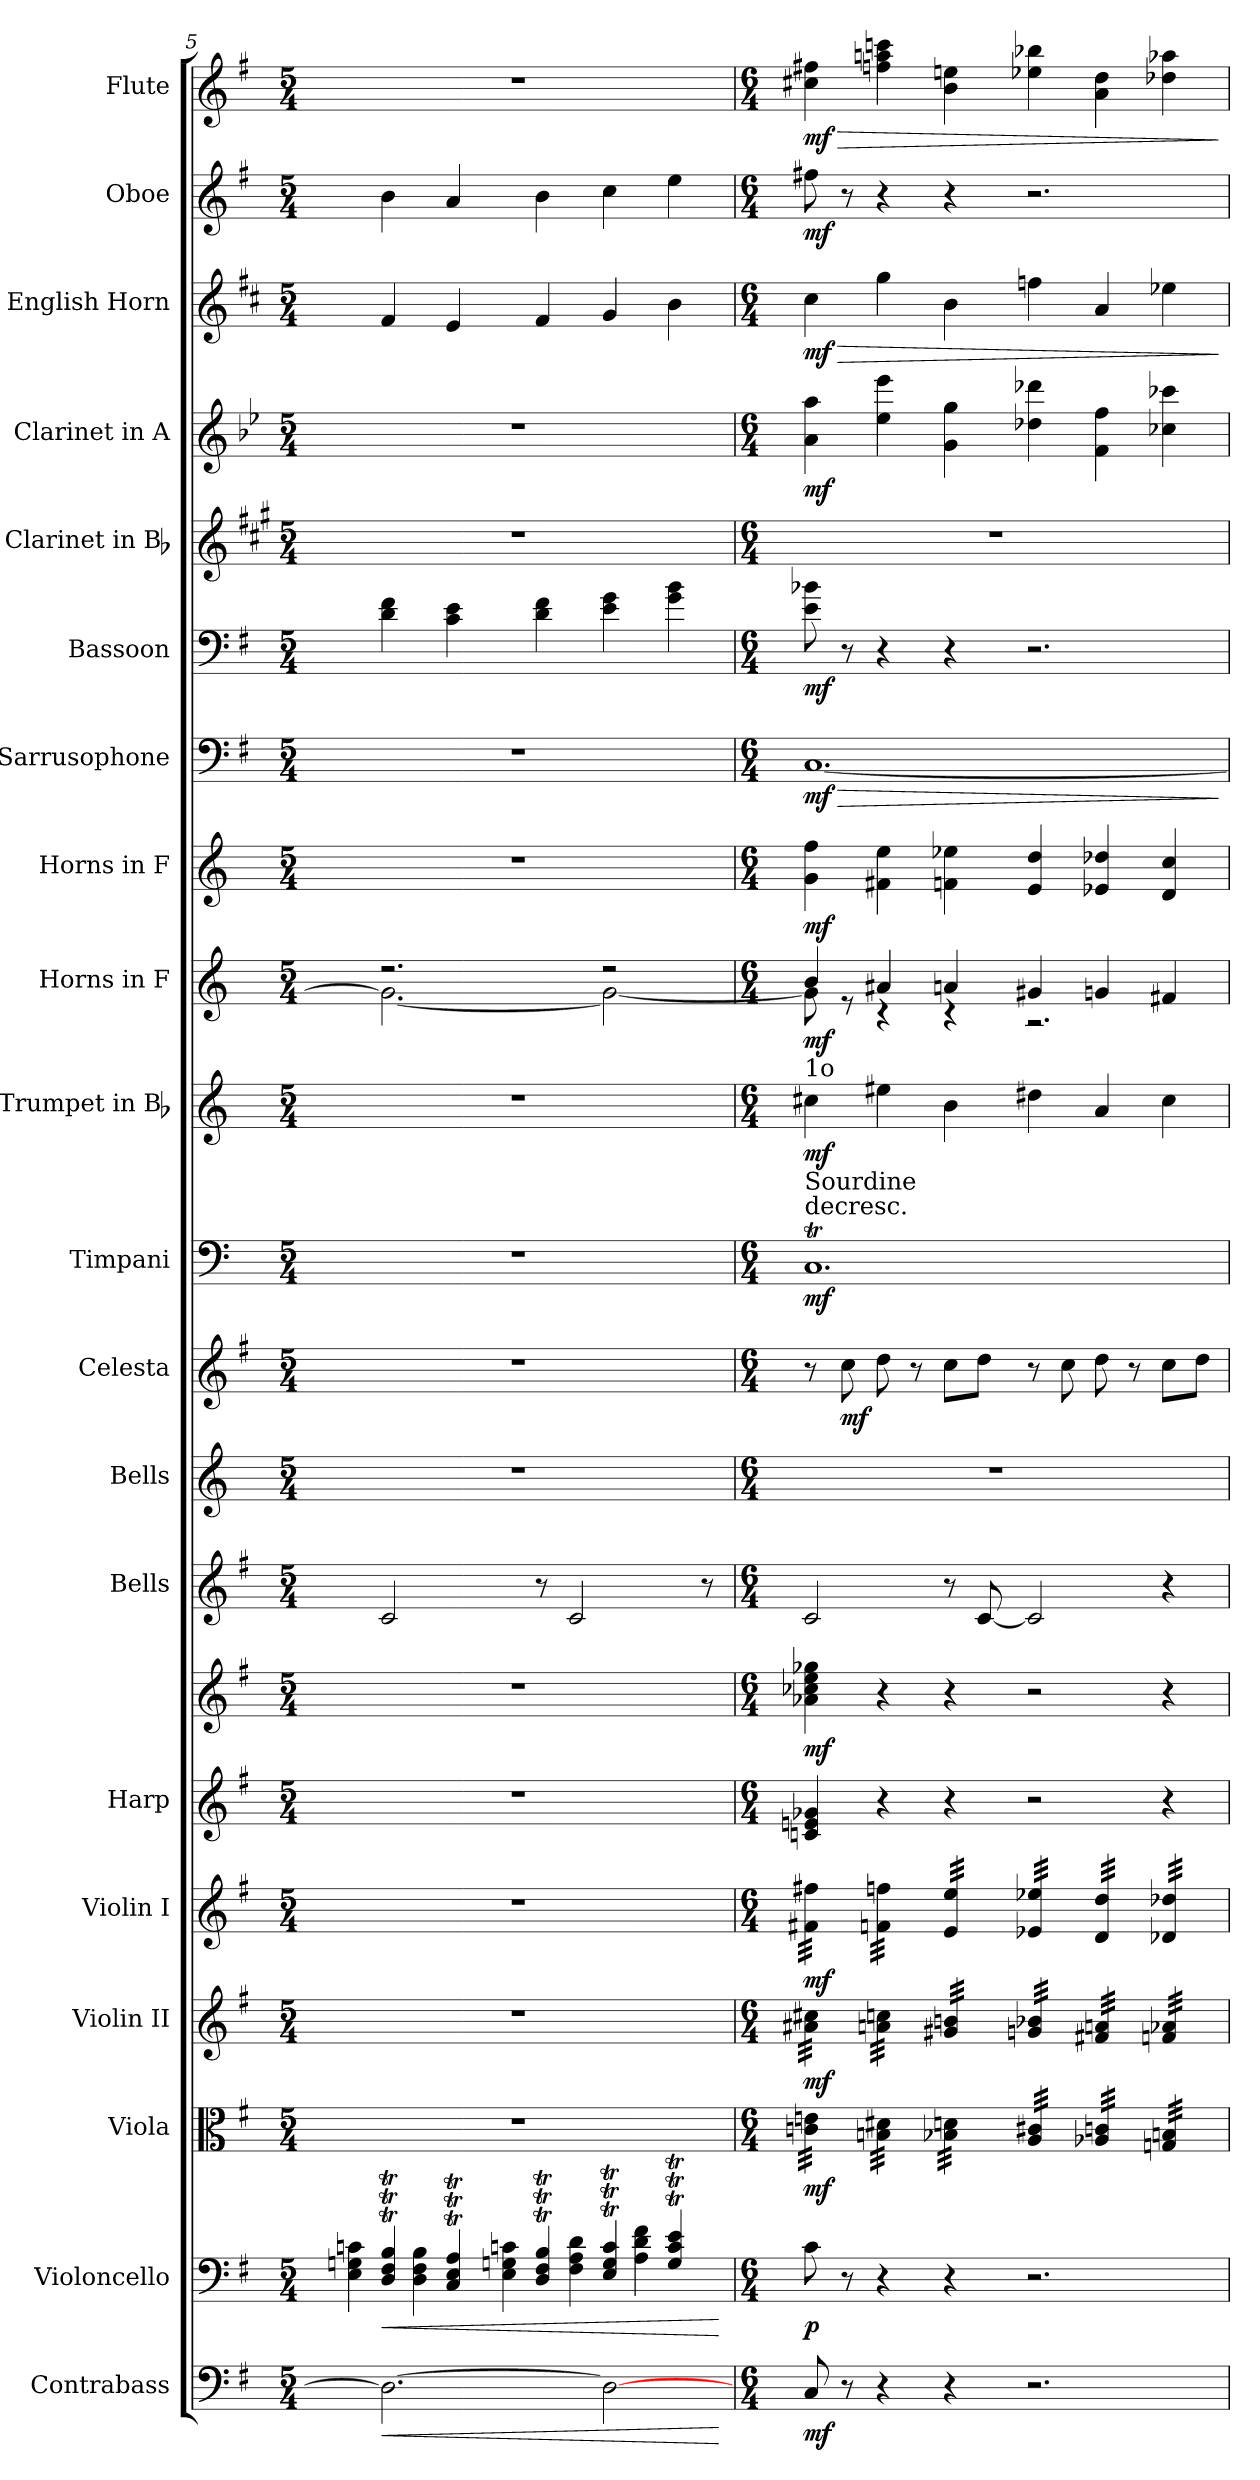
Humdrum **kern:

**kern	**dynam	**kern	**dynam	**kern	**dynam	**kern	**dynam	**kern	**dynam	**kern	**kern	**dynam	**kern	**kern	**kern	**dynam	**kern	**dynam	**kern	**dynam	**kern	**dynam	**kern	**dynam	**kern	**dynam	**kern	**dynam	**kern	**kern	**dynam	**kern	**dynam	**kern	**dynam	**kern	**dynam
*part20	*part20	*part19	*part19	*part18	*part18	*part17	*part17	*part16	*part16	*part15	*part15	*part15	*part14	*part13	*part12	*part12	*part11	*part11	*part10	*part10	*part9	*part9	*part8	*part8	*part7	*part7	*part6	*part6	*part5	*part4	*part4	*part3	*part3	*part2	*part2	*part1	*part1
*staff21	*staff21	*staff20	*staff20	*staff19	*staff19	*staff18	*staff18	*staff17	*staff17	*staff16	*staff15	*staff15/16	*staff14	*staff13	*staff12	*staff12	*staff11	*staff11	*staff10	*staff10	*staff9	*staff9	*staff8	*staff8	*staff7	*staff7	*staff6	*staff6	*staff5	*staff4	*staff4	*staff3	*staff3	*staff2	*staff2	*staff1	*staff1
*I"Contrabass	*	*I"Violoncello	*	*I"Viola	*	*I"Violin II	*	*I"Violin I	*	*I"Harp	*	*	*I"Bells	*I"Bells	*I"Celesta	*	*I"Timpani	*	*I"Trumpet in Bb	*	*I"Horns in F	*	*I"Horns in F	*	*I"Sarrusophone	*	*I"Bassoon	*	*I"Clarinet in Bb	*I"Clarinet in A	*	*I"English Horn	*	*I"Oboe	*	*I"Flute	*
*I'Cb.	*	*I'Vc.	*	*I'Vla.	*	*I'Vln. II	*	*I'Vln. I	*	*I'Hp	*	*	*	*	*I'Clst	*	*I'Timp.	*	*I'Tpt.	*	*I'Hn.	*	*I'Hn.	*	*I'Sarr.	*	*I'Bsn.	*	*I'Cl.	*I'Cl.	*	*	*	*I'Ob.	*	*I'Fl.	*
*clefF4	*	*clefF4	*	*clefC3	*	*clefG2	*	*clefG2	*	*clefG2	*clefG2	*	*clefG2	*clefG2	*clefG2	*	*clefF4	*	*clefG2	*	*clefG2	*	*clefG2	*	*clefF4	*	*clefF4	*	*clefG2	*clefG2	*	*clefG2	*	*clefG2	*	*clefG2	*
*ITrd7c12	*	*	*	*	*	*	*	*	*	*	*	*	*	*	*ITrd-7c-12	*	*	*	*ITrd1c2	*	*ITrd4c7	*	*ITrd4c7	*	*	*	*	*	*ITrd1c2	*ITrd2c3	*	*ITrd4c7	*	*	*	*	*
*k[f#]	*	*k[f#]	*	*k[f#]	*	*k[f#]	*	*k[f#]	*	*k[f#]	*k[f#]	*	*k[f#]	*k[]	*k[f#]	*	*k[]	*	*k[b-e-]	*	*k[b-]	*	*k[b-]	*	*k[f#]	*	*k[f#]	*	*k[f#]	*k[f#]	*	*k[f#]	*	*k[f#]	*	*k[f#]	*
*G:	*	*G:	*	*G:	*	*G:	*	*G:	*	*G:	*G:	*	*G:	*	*G:	*	*C:	*	*B-:	*	*F:	*	*F:	*	*G:	*	*G:	*	*G:	*G:	*	*G:	*	*G:	*	*G:	*
*M5/4	*	*M5/4	*	*M5/4	*	*M5/4	*	*M5/4	*	*M5/4	*M5/4	*	*M5/4	*M5/4	*M5/4	*	*M5/4	*	*M5/4	*	*M5/4	*	*M5/4	*	*M5/4	*	*M5/4	*	*M5/4	*M5/4	*	*M5/4	*	*M5/4	*	*M5/4	*
=5	=5	=5	=5	=5	=5	=5	=5	=5	=5	=5	=5	=5	=5	=5	=5	=5	=5	=5	=5	=5	=5	=5	=5	=5	=5	=5	=5	=5	=5	=5	=5	=5	=5	=5	=5	=5	=5
!	!LO:HP:b	!	!LO:HP:b	!	!	!	!	!	!	!	!	!	!	!	!	!	!	!	!	!	!	!	!	!	!	!	!	!	!	!	!	!	!	!	!	!	!
*	*	*^	*	*	*	*	*	*	*	*	*	*	*	*	*	*	*	*	*	*	*^	*	*	*	*	*	*	*	*	*	*	*	*	*	*	*	*
2.DD_	<	4DT 4F#T 4BT	4E 4G 4c	<	4%5r	.	4%5r	.	4%5r	.	4%5r	4%5r	.	2c	4%5r	4%5r	.	4%5r	.	4%5r	.	2.rdd	2.c_	.	4%5r	.	4%5r	.	4d 4f#	.	4%5r	4%5r	.	4B	.	4b	.	4%5r	.
.	.	4CT 4ET 4AT	4D 4F# 4B	.	.	.	.	.	.	.	.	.	.	.	.	.	.	.	.	.	.	.	.	.	.	.	.	.	4c 4e	.	.	.	.	4A	.	4a	.	.	.
.	.	4DT 4F#T 4BT	4E 4G 4c	.	.	.	.	.	.	.	.	.	.	8r	.	.	.	.	.	.	.	.	.	.	.	.	.	.	4d 4f#	.	.	.	.	4B	.	4b	.	.	.
.	.	.	.	.	.	.	.	.	.	.	.	.	.	2c	.	.	.	.	.	.	.	.	.	.	.	.	.	.	.	.	.	.	.	.	.	.	.	.	.
2DD_	.	4ET 4GT 4cT	4F# 4A 4d	.	.	.	.	.	.	.	.	.	.	.	.	.	.	.	.	.	.	2rdd	2c_	.	.	.	.	.	4e 4g	.	.	.	.	4c	.	4cc	.	.	.
.	.	4GT 4cT 4eT	4A 4d 4f#	.	.	.	.	.	.	.	.	.	.	.	.	.	.	.	.	.	.	.	.	.	.	.	.	.	4g 4b	.	.	.	.	4e	.	4ee	.	.	.
.	.	.	.	.	.	.	.	.	.	.	.	.	.	8r	.	.	.	.	.	.	.	.	.	.	.	.	.	.	.	.	.	.	.	.	.	.	.	.	.
*	*	*v	*v	*	*	*	*	*	*	*	*	*	*	*	*	*	*	*	*	*	*	*v	*v	*	*	*	*	*	*	*	*	*	*	*	*	*	*	*	*
.	[	.	[	.	.	.	.	.	.	.	.	.	.	.	.	.	.	.	.	.	.	.	.	.	.	.	.	.	.	.	.	.	.	.	.	.	.
=6	=6	=6	=6	=6	=6	=6	=6	=6	=6	=6	=6	=6	=6	=6	=6	=6	=6	=6	=6	=6	=6	=6	=6	=6	=6	=6	=6	=6	=6	=6	=6	=6	=6	=6	=6	=6	=6
*M6/4	*	*M6/4	*	*M6/4	*	*M6/4	*	*M6/4	*	*M6/4	*M6/4	*	*M6/4	*M6/4	*M6/4	*	*M6/4	*	*M6/4	*	*M6/4	*	*M6/4	*	*M6/4	*	*M6/4	*	*M6/4	*M6/4	*	*M6/4	*	*M6/4	*	*M6/4	*
*	*	*	*	*	*	*	*	*	*	*	*	*	*	*	*	*	*	*	*	*	*^	*	*	*	*	*	*	*	*	*	*	*	*	*	*	*	*
!	!	!	!	!	!	!	!	!	!	!	!	!	!	!	!	!	!	!	!LO:TX:a:t=1o	!	!	!	!	!	!	!	!	!	!	!	!	!	!	!	!	!	!	!
!	!	!	!	!	!	!	!	!	!	!	!	!	!	!	!	!	!	!	!LO:TX:b:t=Sourdine	!	!	!	!	!	!	!	!	!	!	!	!	!	!	!	!	!	!	!
!	!	!	!	!	!	!	!	!	!	!	!	!	!	!	!	!	!LO:TX:t=decresc.	!	!	!	!	!	!	!	!	!	!	!	!	!	!	!	!	!	!	!	!	!
!	!	!	!	!	!	!	!	!LO:TX:a:rj:t=Sourdines	!	!	!	!	!	!	!	!	!	!	!	!	!	!	!	!	!	!	!	!	!	!	!	!	!	!	!	!	!	!
!	!	!	!	!	!	!	!	!LO:TX:a:rj:t=Div.	!	!	!	!	!	!	!	!	!	!	!	!	!	!	!	!	!	!	!	!	!	!	!	!	!	!	!	!	!	!
!	!	!	!	!	!	!LO:TX:a:rj:t=Sourdines	!	!	!	!	!	!	!	!	!	!	!	!	!	!	!	!	!	!	!	!	!	!	!	!	!	!	!	!	!	!	!	!
!	!	!	!	!	!	!LO:TX:a:rj:t=Div.	!	!	!	!	!	!	!	!	!	!	!	!	!	!	!	!	!	!	!	!	!	!	!	!	!	!	!	!	!	!	!	!
!	!	!	!	!LO:TX:a:rj:t=pos. nat.	!	!	!	!	!	!	!	!	!	!	!	!	!	!	!	!	!	!	!	!	!	!	!	!	!	!	!	!	!	!	!	!	!	!
!	!	!	!	!LO:TX:a:rj:t=Div.	!	!	!	!	!	!	!	!	!	!	!	!	!	!	!	!	!	!	!	!	!	!	!	!	!	!	!	!	!	!	!	!	!	!
!	!	!	!	!	!	!	!	!	!	!	!	!	!	!	!	!	!	!	!	!	!	!	!	!	!	!	!LO:HP:b	!	!	!	!	!	!	!LO:HP:b	!	!	!	!LO:HP:b
*	*	*	*	*tremolo	*	*	*	*	*	*	*	*	*	*	*	*	*	*	*	*	*	*	*	*	*	*	*	*	*	*	*	*	*	*	*	*	*	*
*	*	*	*	*	*	*tremolo	*	*	*	*	*	*	*	*	*	*	*	*	*	*	*	*	*	*	*	*	*	*	*	*	*	*	*	*	*	*	*	*
*	*	*	*	*	*	*	*	*tremolo	*	*	*	*	*	*	*	*	*	*	*	*	*	*	*	*	*	*	*	*	*	*	*	*	*	*	*	*	*	*
8CC	mf	8c	p	32cn 32enLLL	mf	32a#X 32cc#XLLL	mf	32f#X 32ff#XLLL	mf	4cn 4en 4g-X	4a-X 4cc-X 4ee 4gg-X	mf	2c	2%3r	8r	.	1.CT	mf	4bn	mf	4e	8c]	mf	4c 4b-	mf	[1.C	> mf	8e 8b-X	mf	2%3r	4f# 4ff#	mf	4f#	> mf	8ff#X	mf	4cc#X 4ff#X	> mf
.	.	.	.	32cn 32en	.	32a#X 32cc#X	.	32f#X 32ff#X	.	.	.	.	.	.	.	.	.	.	.	.	.	.	.	.	.	.	.	.	.	.	.	.	.	.	.	.	.	.
.	.	.	.	32cn 32en	.	32a#X 32cc#X	.	32f#X 32ff#X	.	.	.	.	.	.	.	.	.	.	.	.	.	.	.	.	.	.	.	.	.	.	.	.	.	.	.	.	.	.
.	.	.	.	32cn 32en	.	32a#X 32cc#X	.	32f#X 32ff#X	.	.	.	.	.	.	.	.	.	.	.	.	.	.	.	.	.	.	.	.	.	.	.	.	.	.	.	.	.	.
8r	.	8r	.	32cn 32en	.	32a#X 32cc#X	.	32f#X 32ff#X	.	.	.	.	.	.	8ccc	mf	.	.	.	.	.	8r	.	.	.	.	.	8r	.	.	.	.	.	.	8r	.	.	.
.	.	.	.	32cn 32en	.	32a#X 32cc#X	.	32f#X 32ff#X	.	.	.	.	.	.	.	.	.	.	.	.	.	.	.	.	.	.	.	.	.	.	.	.	.	.	.	.	.	.
.	.	.	.	32cn 32en	.	32a#X 32cc#X	.	32f#X 32ff#X	.	.	.	.	.	.	.	.	.	.	.	.	.	.	.	.	.	.	.	.	.	.	.	.	.	.	.	.	.	.
.	.	.	.	32cn 32enJJJ	.	32a#X 32cc#XJJJ	.	32f#X 32ff#XJJJ	.	.	.	.	.	.	.	.	.	.	.	.	.	.	.	.	.	.	.	.	.	.	.	.	.	.	.	.	.	.
4r	.	4r	.	32Bn 32d#XLLL	.	32an 32ccnLLL	.	32fn 32ffnLLL	.	4r	4r	.	.	.	8ddd	.	.	.	4dd#X	.	4d#X	4r	.	4Bn 4a	.	.	.	4r	.	.	4cc 4ccc	.	4cc	.	4r	.	4ffn 4aan 4cccn	.
.	.	.	.	32Bn 32d#X	.	32an 32ccn	.	32fn 32ffn	.	.	.	.	.	.	.	.	.	.	.	.	.	.	.	.	.	.	.	.	.	.	.	.	.	.	.	.	.	.
.	.	.	.	32Bn 32d#X	.	32an 32ccn	.	32fn 32ffn	.	.	.	.	.	.	.	.	.	.	.	.	.	.	.	.	.	.	.	.	.	.	.	.	.	.	.	.	.	.
.	.	.	.	32Bn 32d#X	.	32an 32ccn	.	32fn 32ffn	.	.	.	.	.	.	.	.	.	.	.	.	.	.	.	.	.	.	.	.	.	.	.	.	.	.	.	.	.	.
.	.	.	.	32Bn 32d#X	.	32an 32ccn	.	32fn 32ffn	.	.	.	.	.	.	8r	.	.	.	.	.	.	.	.	.	.	.	.	.	.	.	.	.	.	.	.	.	.	.
.	.	.	.	32Bn 32d#X	.	32an 32ccn	.	32fn 32ffn	.	.	.	.	.	.	.	.	.	.	.	.	.	.	.	.	.	.	.	.	.	.	.	.	.	.	.	.	.	.
.	.	.	.	32Bn 32d#X	.	32an 32ccn	.	32fn 32ffn	.	.	.	.	.	.	.	.	.	.	.	.	.	.	.	.	.	.	.	.	.	.	.	.	.	.	.	.	.	.
.	.	.	.	32Bn 32d#XJJJ	.	32an 32ccnJJJ	.	32fn 32ffnJJJ	.	.	.	.	.	.	.	.	.	.	.	.	.	.	.	.	.	.	.	.	.	.	.	.	.	.	.	.	.	.
4r	.	4r	.	32B-X 32dnLLL	.	32g#X 32bnLLL	.	32e 32eeLLL	.	4r	4r	.	8r	.	8cccL	.	.	.	4a	.	4dn	4r	.	4B-X 4a-X	.	.	.	4r	.	.	4e 4ee	.	4e	.	4r	.	4b 4een	.
.	.	.	.	32B-X 32dn	.	32g#X 32bn	.	32e 32ee	.	.	.	.	.	.	.	.	.	.	.	.	.	.	.	.	.	.	.	.	.	.	.	.	.	.	.	.	.	.
.	.	.	.	32B-X 32dn	.	32g#X 32bn	.	32e 32ee	.	.	.	.	.	.	.	.	.	.	.	.	.	.	.	.	.	.	.	.	.	.	.	.	.	.	.	.	.	.
.	.	.	.	32B-X 32dn	.	32g#X 32bn	.	32e 32ee	.	.	.	.	.	.	.	.	.	.	.	.	.	.	.	.	.	.	.	.	.	.	.	.	.	.	.	.	.	.
.	.	.	.	32B-X 32dn	.	32g#X 32bn	.	32e 32ee	.	.	.	.	[8c	.	8dddJ	.	.	.	.	.	.	.	.	.	.	.	.	.	.	.	.	.	.	.	.	.	.	.
.	.	.	.	32B-X 32dn	.	32g#X 32bn	.	32e 32ee	.	.	.	.	.	.	.	.	.	.	.	.	.	.	.	.	.	.	.	.	.	.	.	.	.	.	.	.	.	.
.	.	.	.	32B-X 32dn	.	32g#X 32bn	.	32e 32ee	.	.	.	.	.	.	.	.	.	.	.	.	.	.	.	.	.	.	.	.	.	.	.	.	.	.	.	.	.	.
.	.	.	.	32B-X 32dnJJJ	.	32g#X 32bnJJJ	.	32e 32eeJJJ	.	.	.	.	.	.	.	.	.	.	.	.	.	.	.	.	.	.	.	.	.	.	.	.	.	.	.	.	.	.
2.r	.	2.r	.	32A 32c#XLLL	.	32gn 32b-XLLL	.	32e-X 32ee-XLLL	.	2r	2r	.	2c]	.	8r	.	.	.	4cc#X	.	4c#X	2.r	.	4A 4g	.	.	.	2.r	.	.	4b-X 4bb-X	.	4b-X	.	2.r	.	4ee-X 4bb-X	.
.	.	.	.	32A 32c#X	.	32gn 32b-X	.	32e-X 32ee-X	.	.	.	.	.	.	.	.	.	.	.	.	.	.	.	.	.	.	.	.	.	.	.	.	.	.	.	.	.	.
.	.	.	.	32A 32c#X	.	32gn 32b-X	.	32e-X 32ee-X	.	.	.	.	.	.	.	.	.	.	.	.	.	.	.	.	.	.	.	.	.	.	.	.	.	.	.	.	.	.
.	.	.	.	32A 32c#X	.	32gn 32b-X	.	32e-X 32ee-X	.	.	.	.	.	.	.	.	.	.	.	.	.	.	.	.	.	.	.	.	.	.	.	.	.	.	.	.	.	.
.	.	.	.	32A 32c#X	.	32gn 32b-X	.	32e-X 32ee-X	.	.	.	.	.	.	8ccc	.	.	.	.	.	.	.	.	.	.	.	.	.	.	.	.	.	.	.	.	.	.	.
.	.	.	.	32A 32c#X	.	32gn 32b-X	.	32e-X 32ee-X	.	.	.	.	.	.	.	.	.	.	.	.	.	.	.	.	.	.	.	.	.	.	.	.	.	.	.	.	.	.
.	.	.	.	32A 32c#X	.	32gn 32b-X	.	32e-X 32ee-X	.	.	.	.	.	.	.	.	.	.	.	.	.	.	.	.	.	.	.	.	.	.	.	.	.	.	.	.	.	.
.	.	.	.	32A 32c#XJJJ	.	32gn 32b-XJJJ	.	32e-X 32ee-XJJJ	.	.	.	.	.	.	.	.	.	.	.	.	.	.	.	.	.	.	.	.	.	.	.	.	.	.	.	.	.	.
.	.	.	.	32A-X 32cnLLL	.	32f#X 32anLLL	.	32d 32ddLLL	.	.	.	.	.	.	8ddd	.	.	.	4g	.	4cn	.	.	4A-X 4g-X	.	.	.	.	.	.	4d 4dd	.	4d	.	.	.	4a 4dd	.
.	.	.	.	32A-X 32cn	.	32f#X 32an	.	32d 32dd	.	.	.	.	.	.	.	.	.	.	.	.	.	.	.	.	.	.	.	.	.	.	.	.	.	.	.	.	.	.
.	.	.	.	32A-X 32cn	.	32f#X 32an	.	32d 32dd	.	.	.	.	.	.	.	.	.	.	.	.	.	.	.	.	.	.	.	.	.	.	.	.	.	.	.	.	.	.
.	.	.	.	32A-X 32cn	.	32f#X 32an	.	32d 32dd	.	.	.	.	.	.	.	.	.	.	.	.	.	.	.	.	.	.	.	.	.	.	.	.	.	.	.	.	.	.
.	.	.	.	32A-X 32cn	.	32f#X 32an	.	32d 32dd	.	.	.	.	.	.	8r	.	.	.	.	.	.	.	.	.	.	.	.	.	.	.	.	.	.	.	.	.	.	.
.	.	.	.	32A-X 32cn	.	32f#X 32an	.	32d 32dd	.	.	.	.	.	.	.	.	.	.	.	.	.	.	.	.	.	.	.	.	.	.	.	.	.	.	.	.	.	.
.	.	.	.	32A-X 32cn	.	32f#X 32an	.	32d 32dd	.	.	.	.	.	.	.	.	.	.	.	.	.	.	.	.	.	.	.	.	.	.	.	.	.	.	.	.	.	.
.	.	.	.	32A-X 32cnJJJ	.	32f#X 32anJJJ	.	32d 32ddJJJ	.	.	.	.	.	.	.	.	.	.	.	.	.	.	.	.	.	.	.	.	.	.	.	.	.	.	.	.	.	.
.	.	.	.	32Gn 32BnLLL	.	32fn 32a-XLLL	.	32d-X 32dd-XLLL	.	4r	4r	.	4r	.	8cccL	.	.	.	4b	.	4Bn	.	.	4G 4f	.	.	.	.	.	.	4a-X 4aa-X	.	4a-X	.	.	.	4dd-X 4aa-X	.
.	.	.	.	32Gn 32Bn	.	32fn 32a-X	.	32d-X 32dd-X	.	.	.	.	.	.	.	.	.	.	.	.	.	.	.	.	.	.	.	.	.	.	.	.	.	.	.	.	.	.
.	.	.	.	32Gn 32Bn	.	32fn 32a-X	.	32d-X 32dd-X	.	.	.	.	.	.	.	.	.	.	.	.	.	.	.	.	.	.	.	.	.	.	.	.	.	.	.	.	.	.
.	.	.	.	32Gn 32Bn	.	32fn 32a-X	.	32d-X 32dd-X	.	.	.	.	.	.	.	.	.	.	.	.	.	.	.	.	.	.	.	.	.	.	.	.	.	.	.	.	.	.
.	.	.	.	32Gn 32Bn	.	32fn 32a-X	.	32d-X 32dd-X	.	.	.	.	.	.	8dddJ	.	.	.	.	.	.	.	.	.	.	.	.	.	.	.	.	.	.	.	.	.	.	.
.	.	.	.	32Gn 32Bn	.	32fn 32a-X	.	32d-X 32dd-X	.	.	.	.	.	.	.	.	.	.	.	.	.	.	.	.	.	.	.	.	.	.	.	.	.	.	.	.	.	.
.	.	.	.	32Gn 32Bn	.	32fn 32a-X	.	32d-X 32dd-X	.	.	.	.	.	.	.	.	.	.	.	.	.	.	.	.	.	.	.	.	.	.	.	.	.	.	.	.	.	.
.	.	.	.	32Gn 32BnJJJ	.	32fn 32a-XJJJ	.	32d-X 32dd-XJJJ	.	.	.	.	.	.	.	.	.	.	.	.	.	.	.	.	.	.	.	.	.	.	.	.	.	.	.	.	.	.
*	*	*	*	*	*	*	*	*Xtremolo	*	*	*	*	*	*	*	*	*	*	*	*	*	*	*	*	*	*	*	*	*	*	*	*	*	*	*	*	*	*
*	*	*	*	*	*	*Xtremolo	*	*	*	*	*	*	*	*	*	*	*	*	*	*	*	*	*	*	*	*	*	*	*	*	*	*	*	*	*	*	*	*
*	*	*	*	*Xtremolo	*	*	*	*	*	*	*	*	*	*	*	*	*	*	*	*	*	*	*	*	*	*	*	*	*	*	*	*	*	*	*	*	*	*
*	*	*	*	*	*	*	*	*	*	*	*	*	*	*	*	*	*	*	*	*	*v	*v	*	*	*	*	*	*	*	*	*	*	*	*	*	*	*	*
.	.	.	.	.	.	.	.	.	.	.	.	.	.	.	.	.	.	.	.	.	.	.	.	.	.	]	.	.	.	.	.	.	]	.	.	.	]
=	=	=	=	=	=	=	=	=	=	=	=	=	=	=	=	=	=	=	=	=	=	=	=	=	=	=	=	=	=	=	=	=	=	=	=	=	=
*-	*-	*-	*-	*-	*-	*-	*-	*-	*-	*-	*-	*-	*-	*-	*-	*-	*-	*-	*-	*-	*-	*-	*-	*-	*-	*-	*-	*-	*-	*-	*-	*-	*-	*-	*-	*-	*-
